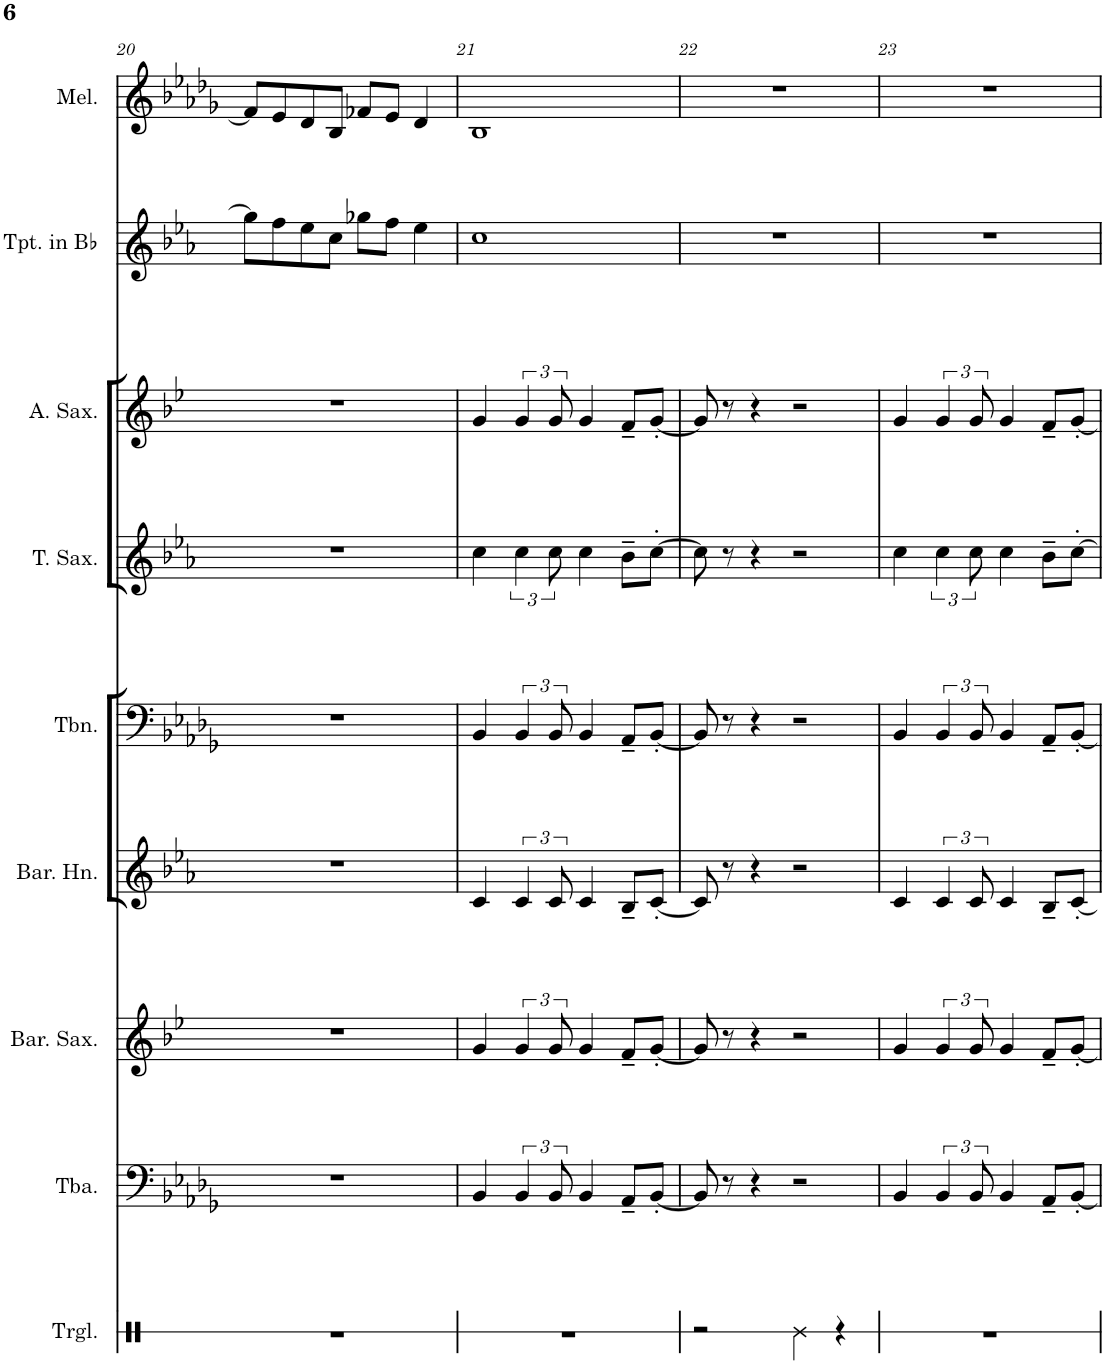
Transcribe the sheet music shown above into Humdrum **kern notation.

**kern	**kern	**kern	**kern	**kern	**kern	**kern	**kern	**kern
*part9	*part8	*part7	*part6	*part5	*part4	*part3	*part2	*part1
*staff9	*staff8	*staff7	*staff6	*staff5	*staff4	*staff3	*staff2	*staff1
*I"Triangle	*I"Tuba	*I"Baritone Saxophone	*I"Baritone Horn	*I"Trombone	*I"Tenor Saxophone	*I"Alto Saxophone	*I"Trumpet in Bb	*I"Melodica
*I'Trgl.	*I'Tba.	*I'Bar. Sax.	*I'Bar. Hn.	*I'Tbn.	*I'T. Sax.	*I'A. Sax.	*I'Tpt. in Bb	*I'Mel.
!!LO:PB:g=z
*clefX	*clefF4	*clefG2	*clefG2	*clefF4	*clefG2	*clefG2	*clefG2	*clefG2
*	*	*Trd12c21	*Trd8c14	*	*Trd8c14	*Trd5c9	*Trd1c2	*
*k[]	*k[b-e-a-d-g-]	*k[b-e-]	*k[b-e-a-]	*k[b-e-a-d-g-]	*k[b-e-a-]	*k[b-e-]	*k[b-e-a-]	*k[b-e-a-d-g-]
*M4/4	*M4/4	*M4/4	*M4/4	*M4/4	*M4/4	*M4/4	*M4/4	*M4/4
=20	=20	=20	=20	=20	=20	=20	=20	=20
1r	1r	1r	1r	1r	1r	1r	8gg-\L]	8f-/L]
.	.	.	.	.	.	.	8ff\	8e-/
.	.	.	.	.	.	.	8ee-\	8d-/
.	.	.	.	.	.	.	8cc\J	8B-/J
.	.	.	.	.	.	.	8gg-X\L	8f-X/L
.	.	.	.	.	.	.	8ff\J	8e-/J
.	.	.	.	.	.	.	4ee-\	4d-/
=21	=21	=21	=21	=21	=21	=21	=21	=21
1r	4BB-/	4g/	4c/	4BB-/	4cc\	4g/	1cc	1B-
.	6BB-/	6g/	6c/	6BB-/	6cc\	6g/	.	.
.	12BB-/	12g/	12c/	12BB-/	12cc\	12g/	.	.
.	4BB-/	4g/	4c/	4BB-/	4cc\	4g/	.	.
.	8AA-~/L	8f~/L	8B-~/L	8AA-~/L	8b-~\L	8f~/L	.	.
.	[8BB-'/J	[8g'/J	[8c'/J	[8BB-'/J	[8cc'\J	[8g'/J	.	.
=22	=22	=22	=22	=22	=22	=22	=22	=22
2r	8BB-/]	8g/]	8c/]	8BB-/]	8cc\]	8g/]	1r	1r
.	8r	8r	8r	8r	8r	8r	.	.
.	4r	4r	4r	4r	4r	4r	.	.
4Re\	2r	2r	2r	2r	2r	2r	.	.
4r	.	.	.	.	.	.	.	.
=23	=23	=23	=23	=23	=23	=23	=23	=23
1r	4BB-/	4g/	4c/	4BB-/	4cc\	4g/	1r	1r
.	6BB-/	6g/	6c/	6BB-/	6cc\	6g/	.	.
.	12BB-/	12g/	12c/	12BB-/	12cc\	12g/	.	.
.	4BB-/	4g/	4c/	4BB-/	4cc\	4g/	.	.
.	8AA-~/L	8f~/L	8B-~/L	8AA-~/L	8b-~\L	8f~/L	.	.
.	[8BB-'/J	[8g'/J	[8c'/J	[8BB-'/J	[8cc'\J	[8g'/J	.	.
=	=	=	=	=	=	=	=	=
*-	*-	*-	*-	*-	*-	*-	*-	*-
